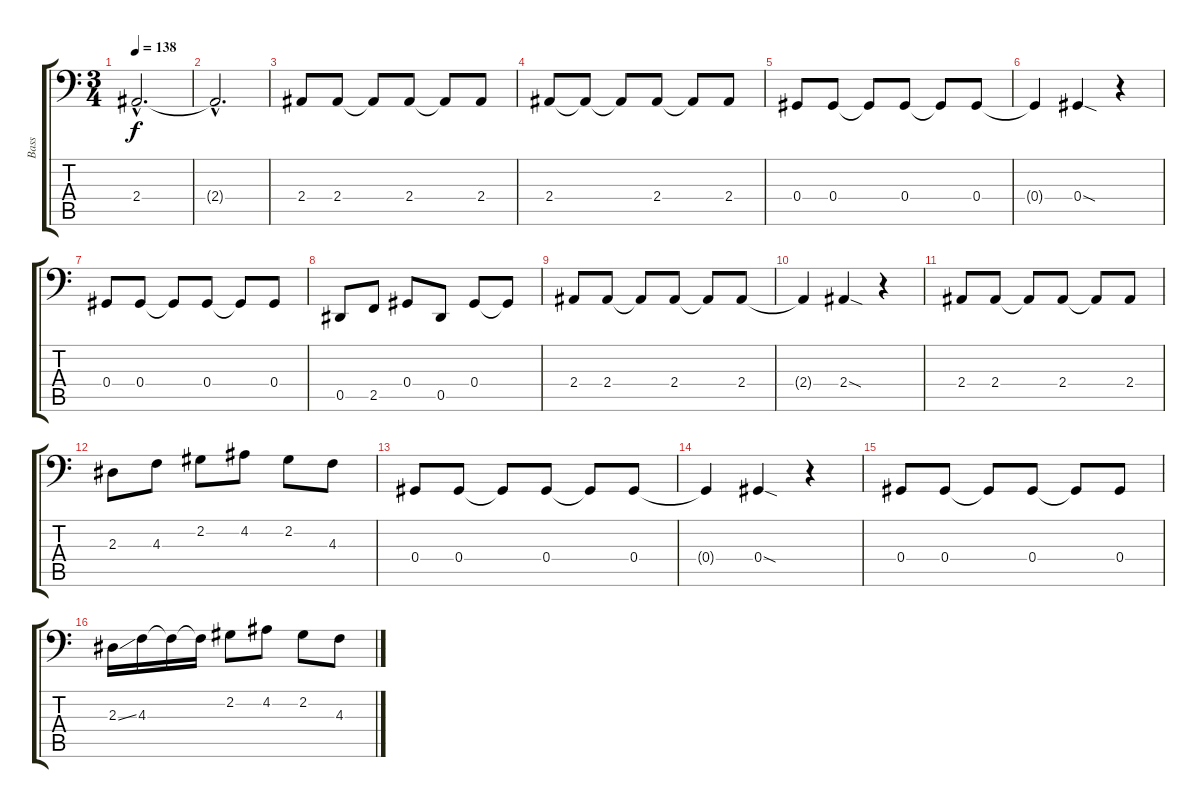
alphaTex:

\track ("Bass" "Bass") {instrument electricbassfinger}
\staff {score tabs}
\tuning (B2 Gb2 Db2 Ab1 Eb1 Bb0) {hide}
\ts (3 4)
\tempo 138
\clef f4
\ks c
2.4{hac}.2{d dy f} |
2.4{hac t}.2{d} |
2.4.8 2.4.8 2.4{t}.8 2.4.8 2.4{t}.8 2.4.8 |
2.4.8 2.4{t}.8 2.4{t}.8 2.4.8 2.4{t}.8 2.4.8 |
0.4.8 0.4.8 0.4{t}.8 0.4.8 0.4{t}.8 0.4.8 |
0.4{t}.4 0.4{sod}.4 r.4 |
0.4.8 0.4.8 0.4{t}.8 0.4.8 0.4{t}.8 0.4.8 |
0.5.8 2.5.8 0.4.8 0.5.8 0.4.8 0.4{t}.8 |
2.4.8 2.4.8 2.4{t}.8 2.4.8 2.4{t}.8 2.4.8 |
2.4{t}.4 2.4{sod}.4 r.4 |
2.4.8 2.4.8 2.4{t}.8 2.4.8 2.4{t}.8 2.4.8 |
2.3.8 4.3.8 2.2.8 4.2.8 2.2.8 4.3.8 |
0.4.8 0.4.8 0.4{t}.8 0.4.8 0.4{t}.8 0.4.8 |
0.4{t}.4 0.4{sod}.4 r.4 |
0.4.8 0.4.8 0.4{t}.8 0.4.8 0.4{t}.8 0.4.8 |
2.3{ss}.16 4.3.16 4.3{t}.16 4.3{t}.16 2.2.8 4.2.8 2.2.8 4.3.8
